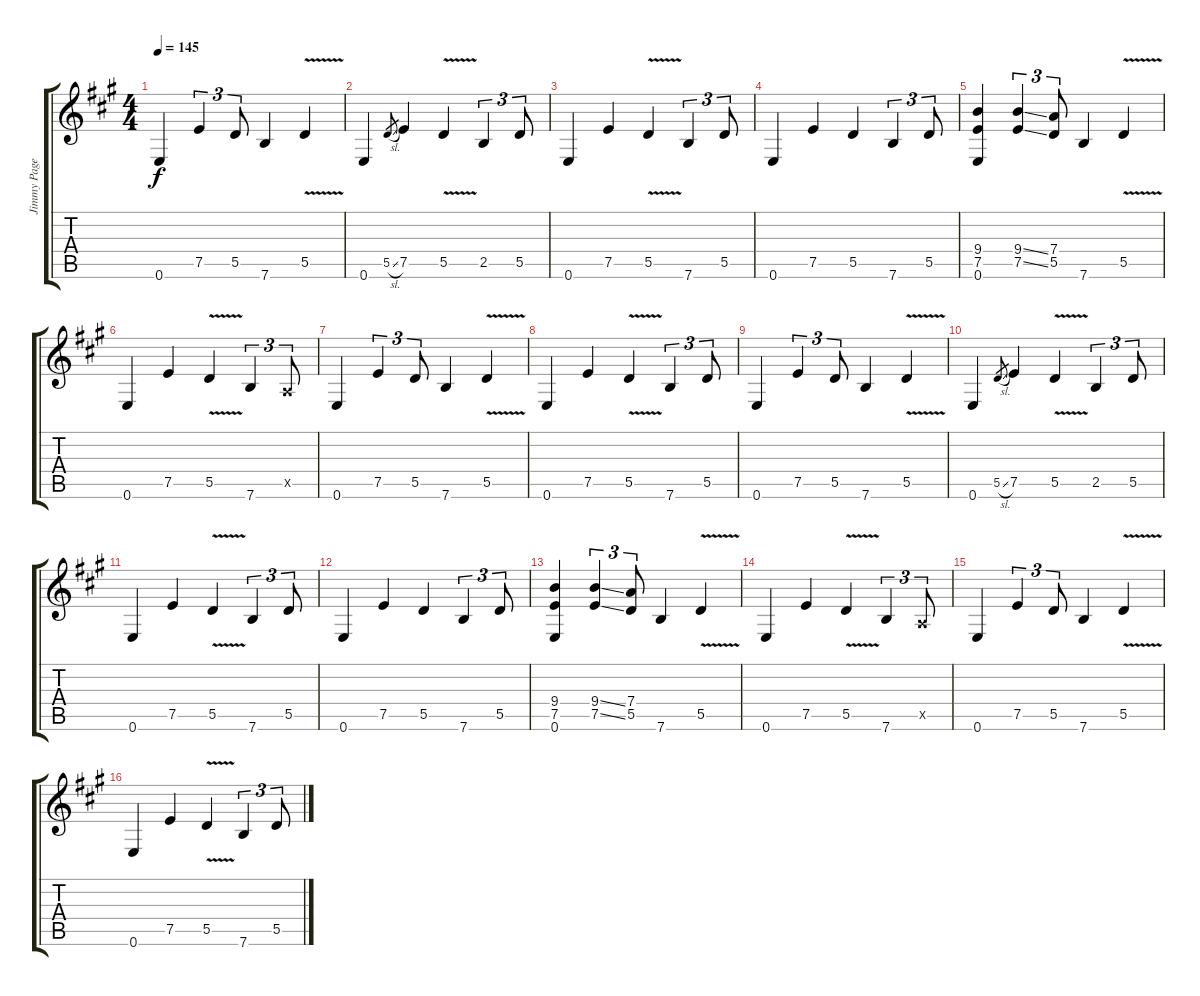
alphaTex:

\track ("Jimmy Page - Guitar" "Jimmy Page") {instrument overdrivenguitar}
\staff {score tabs}
\tuning (E4 B3 G3 D3 A2 E2) {hide}
\ts (4 4)
\tempo 145
\clef g2
\ks a
0.6.4{dy f} 7.5.4{tu (3 2)} 5.5.8{tu (3 2)} 7.6.4 5.5{v}.4 |
0.6.4 5.5{sl}.8{gr} 7.5.4 5.5{v}.4 2.5.4{tu (3 2)} 5.5.8{tu (3 2)} |
0.6.4 7.5.4 5.5{v}.4 7.6.4{tu (3 2)} 5.5.8{tu (3 2)} |
0.6.4 7.5.4 5.5.4 7.6.4{tu (3 2)} 5.5.8{tu (3 2)} |
(9.4 7.5 0.6).4 (9.4{ss} 7.5{ss}).4{tu (3 2)} (7.4 5.5).8{tu (3 2)} 7.6.4 5.5{v}.4 |
0.6.4 7.5.4 5.5{v}.4 7.6.4{tu (3 2)} 0.5{x}.8{tu (3 2)} |
0.6.4 7.5.4{tu (3 2)} 5.5.8{tu (3 2)} 7.6.4 5.5{v}.4 |
0.6.4 7.5.4 5.5{v}.4 7.6.4{tu (3 2)} 5.5.8{tu (3 2)} |
0.6.4 7.5.4{tu (3 2)} 5.5.8{tu (3 2)} 7.6.4 5.5{v}.4 |
0.6.4 5.5{sl}.8{gr} 7.5.4 5.5{v}.4 2.5.4{tu (3 2)} 5.5.8{tu (3 2)} |
0.6.4 7.5.4 5.5{v}.4 7.6.4{tu (3 2)} 5.5.8{tu (3 2)} |
0.6.4 7.5.4 5.5.4 7.6.4{tu (3 2)} 5.5.8{tu (3 2)} |
(9.4 7.5 0.6).4 (9.4{ss} 7.5{ss}).4{tu (3 2)} (7.4 5.5).8{tu (3 2)} 7.6.4 5.5{v}.4 |
0.6.4 7.5.4 5.5{v}.4 7.6.4{tu (3 2)} 0.5{x}.8{tu (3 2)} |
0.6.4 7.5.4{tu (3 2)} 5.5.8{tu (3 2)} 7.6.4 5.5{v}.4 |
0.6.4 7.5.4 5.5{v}.4 7.6.4{tu (3 2)} 5.5.8{tu (3 2)}
